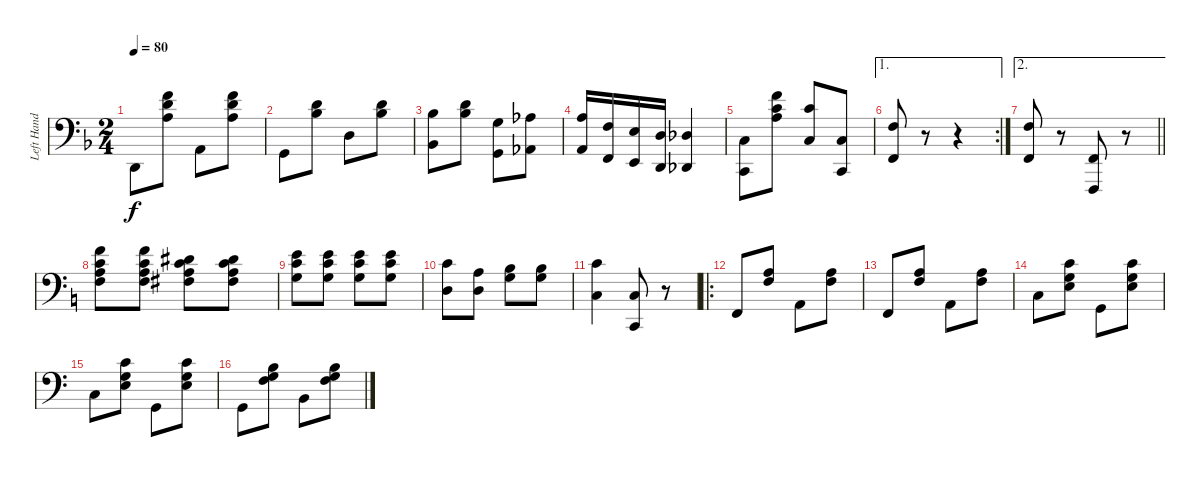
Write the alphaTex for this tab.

\track ("Left Hand" "Left Hand") {instrument brightacousticpiano}
\staff {score}
\tuning (G2 D2 A1 E1 C-1) {hide}
\ts (2 4)
\tempo 80
\clef f4
\ks f
0.2.8{dy f} (22.1 24.2 24.3).8 17.4.8 (22.1 24.2 24.3).8 |
0.1.8 (19.1 20.2).8 17.3.8 (19.1 20.2).8 |
(20.2 18.4).8 (19.1 20.2).8 (0.1 17.2).8 (18.2 16.4).8 |
(19.2 17.4).16 (15.2 13.4).16 (14.2 12.4).16 (12.2 10.4).16 (11.2 9.4).4 |
(10.2 8.4).8 (22.1 22.2 24.3).8 (22.2 20.4).8 (10.2 8.4).8 |
\ae 1
\rc 2
(10.1 8.3).8 r.8 r.4 |
\ae 2
\barLineRight lightlight
(10.1 8.3).8 r.8 (3.2 1.4).8 r.8 |
\ks c
(22.1 22.2 24.3 25.4).8 (22.1 22.2 24.3 25.4).8 (20.1 22.2 24.3 26.4).8 (20.1 22.2 24.3 26.4).8 |
(21.1 22.2 22.3).8 (21.1 22.2 22.3).8 (21.1 22.2 22.3).8 (21.1 22.2 22.3).8 |
(22.2 22.4).8 (24.3 22.4).8 (21.2 22.3).8 (21.2 22.3).8 |
(22.2 20.4).4 (10.2 8.4).8 r.8 |
\ro
8.3.8 (14.1 15.2).8 12.3.8 (14.1 15.2).8 |
13.4.8 (14.1 15.2).8 12.3.8 (14.1 15.2).8 |
15.3.8 (17.1 17.2 19.3).8 15.4.8 (17.1 17.2 19.3).8 |
15.3.8 (17.1 17.2 19.3).8 15.4.8 (17.1 17.2 19.3).8 |
15.4.8 (16.1 17.2 20.3).8 19.4.8 (16.1 17.2 20.3).8
